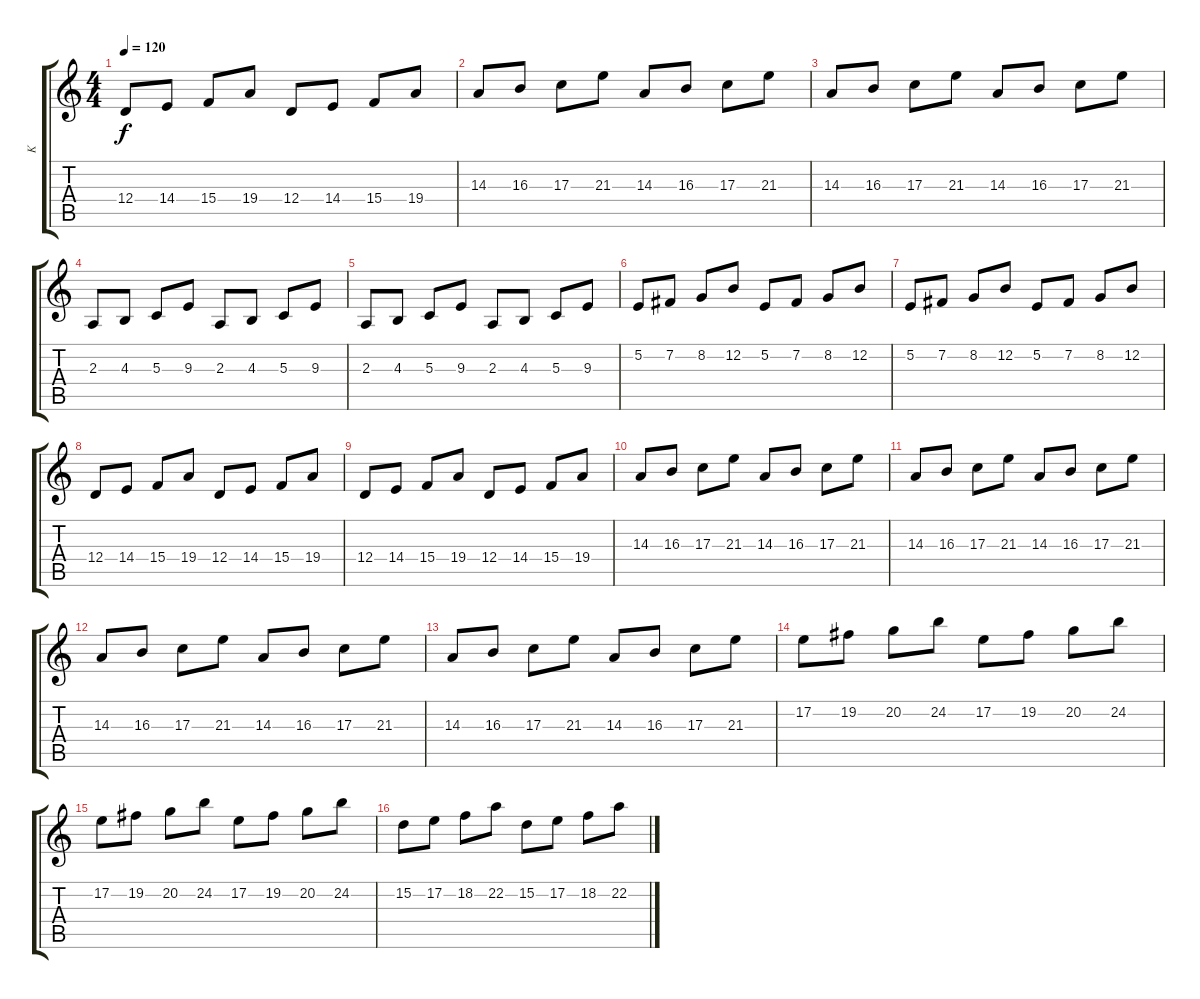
\track ("K" "K") {instrument stringensemble1}
\staff {score tabs}
\tuning (E4 B3 G3 D3 A2 E2) {hide}
\ts (4 4)
\tempo 120
\clef g2
\ks c
12.4.8{dy f} 14.4.8 15.4.8 19.4.8 12.4.8 14.4.8 15.4.8 19.4.8 |
14.3.8 16.3.8 17.3.8 21.3.8 14.3.8 16.3.8 17.3.8 21.3.8 |
14.3.8 16.3.8 17.3.8 21.3.8 14.3.8 16.3.8 17.3.8 21.3.8 |
2.3.8 4.3.8 5.3.8 9.3.8 2.3.8 4.3.8 5.3.8 9.3.8 |
2.3.8 4.3.8 5.3.8 9.3.8 2.3.8 4.3.8 5.3.8 9.3.8 |
5.2.8 7.2.8 8.2.8 12.2.8 5.2.8 7.2.8 8.2.8 12.2.8 |
5.2.8 7.2.8 8.2.8 12.2.8 5.2.8 7.2.8 8.2.8 12.2.8 |
12.4.8 14.4.8 15.4.8 19.4.8 12.4.8 14.4.8 15.4.8 19.4.8 |
12.4.8 14.4.8 15.4.8 19.4.8 12.4.8 14.4.8 15.4.8 19.4.8 |
14.3.8 16.3.8 17.3.8 21.3.8 14.3.8 16.3.8 17.3.8 21.3.8 |
14.3.8 16.3.8 17.3.8 21.3.8 14.3.8 16.3.8 17.3.8 21.3.8 |
14.3.8 16.3.8 17.3.8 21.3.8 14.3.8 16.3.8 17.3.8 21.3.8 |
14.3.8 16.3.8 17.3.8 21.3.8 14.3.8 16.3.8 17.3.8 21.3.8 |
17.2.8 19.2.8 20.2.8 24.2.8 17.2.8 19.2.8 20.2.8 24.2.8 |
17.2.8 19.2.8 20.2.8 24.2.8 17.2.8 19.2.8 20.2.8 24.2.8 |
15.2.8 17.2.8 18.2.8 22.2.8 15.2.8 17.2.8 18.2.8 22.2.8
